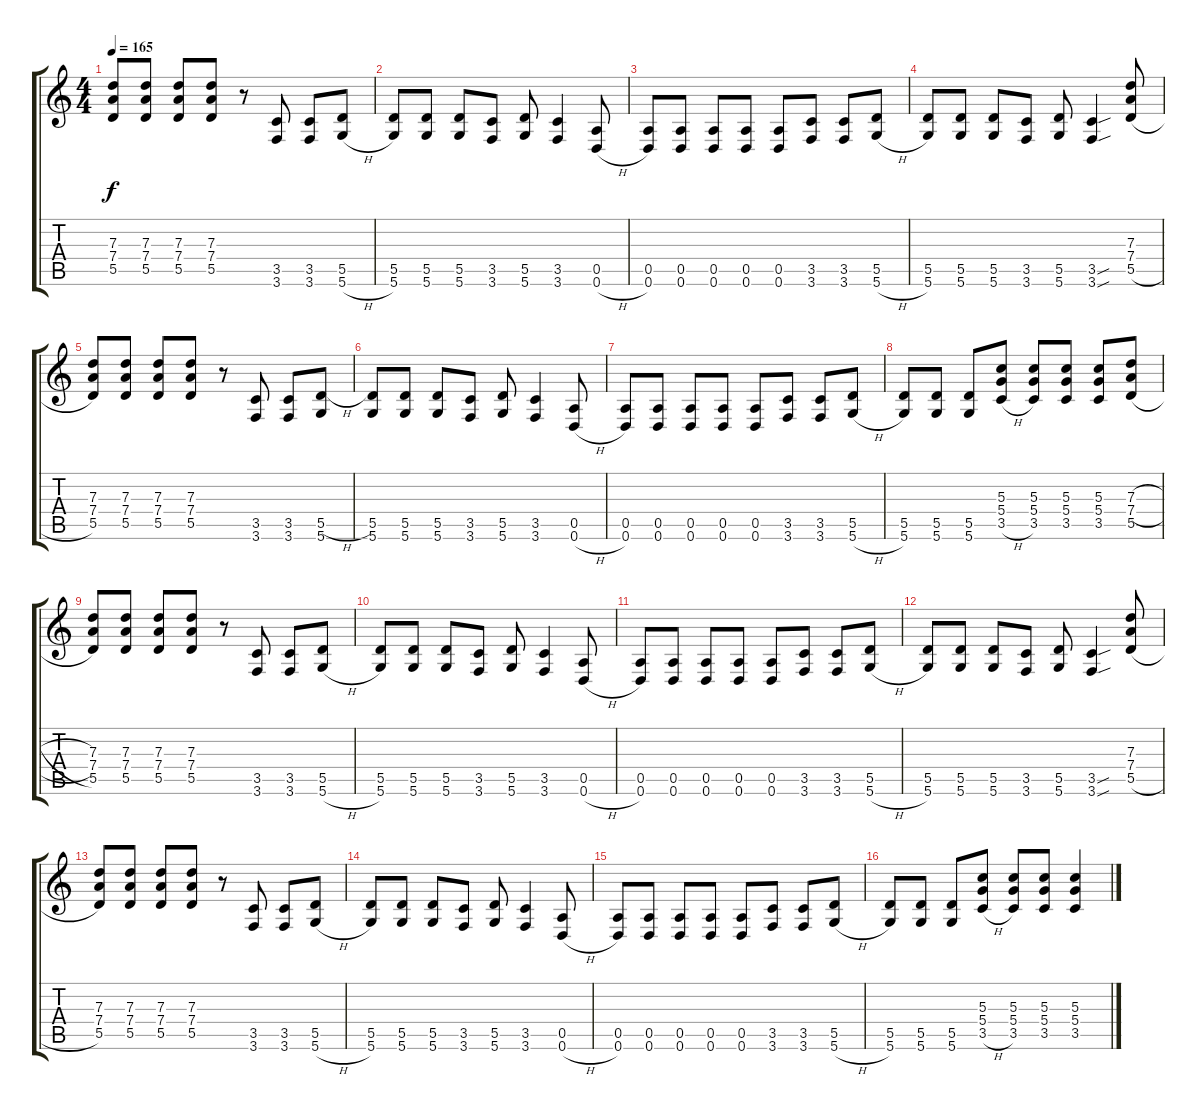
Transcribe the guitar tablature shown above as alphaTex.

\track "" {instrument distortionguitar}
\staff {score tabs}
\tuning (E4 B3 G3 D3 A2 D2) {hide}
\ts (4 4)
\tempo 165
\clef g2
\ks c
(7.3 7.4 5.5).8{dy f} (7.3 7.4 5.5).8 (7.3 7.4 5.5).8 (7.3 7.4 5.5).8 r.8 (3.5 3.6).8 (3.5 3.6).8 (5.5 5.6{h}).8 |
(5.5 5.6).8 (5.5 5.6).8 (5.5 5.6).8 (3.5 3.6).8 (5.5 5.6).8 (3.5 3.6).4 (0.5 0.6{h}).8 |
(0.5 0.6).8 (0.5 0.6).8 (0.5 0.6).8 (0.5 0.6).8 (0.5 0.6).8 (3.5 3.6).8 (3.5 3.6).8 (5.5 5.6{h}).8 |
(5.5 5.6).8 (5.5 5.6).8 (5.5 5.6).8 (3.5 3.6).8 (5.5 5.6).8 (3.5{sou} 3.6{sou}).4 (7.3 7.4 5.5{h}).8 |
(7.3 7.4 5.5).8 (7.3 7.4 5.5).8 (7.3 7.4 5.5).8 (7.3 7.4 5.5).8 r.8 (3.5 3.6).8 (3.5 3.6).8 (5.5{h} 5.6).8 |
(5.5 5.6).8 (5.5 5.6).8 (5.5 5.6).8 (3.5 3.6).8 (5.5 5.6).8 (3.5 3.6).4 (0.5 0.6{h}).8 |
(0.5 0.6).8 (0.5 0.6).8 (0.5 0.6).8 (0.5 0.6).8 (0.5 0.6).8 (3.5 3.6).8 (3.5 3.6).8 (5.5 5.6{h}).8 |
(5.5 5.6).8 (5.5 5.6).8 (5.5 5.6).8 (5.3 5.4 3.5{h}).8 (5.3 5.4 3.5).8 (5.3 5.4 3.5).8 (5.3 5.4 3.5).8 (7.3{h} 7.4{h} 5.5{h}).8 |
(7.3 7.4 5.5).8 (7.3 7.4 5.5).8 (7.3 7.4 5.5).8 (7.3 7.4 5.5).8 r.8 (3.5 3.6).8 (3.5 3.6).8 (5.5 5.6{h}).8 |
(5.5 5.6).8 (5.5 5.6).8 (5.5 5.6).8 (3.5 3.6).8 (5.5 5.6).8 (3.5 3.6).4 (0.5 0.6{h}).8 |
(0.5 0.6).8 (0.5 0.6).8 (0.5 0.6).8 (0.5 0.6).8 (0.5 0.6).8 (3.5 3.6).8 (3.5 3.6).8 (5.5 5.6{h}).8 |
(5.5 5.6).8 (5.5 5.6).8 (5.5 5.6).8 (3.5 3.6).8 (5.5 5.6).8 (3.5{sou} 3.6{sou}).4 (7.3 7.4 5.5{h}).8 |
(7.3 7.4 5.5).8 (7.3 7.4 5.5).8 (7.3 7.4 5.5).8 (7.3 7.4 5.5).8 r.8 (3.5 3.6).8 (3.5 3.6).8 (5.5 5.6{h}).8 |
(5.5 5.6).8 (5.5 5.6).8 (5.5 5.6).8 (3.5 3.6).8 (5.5 5.6).8 (3.5 3.6).4 (0.5 0.6{h}).8 |
(0.5 0.6).8 (0.5 0.6).8 (0.5 0.6).8 (0.5 0.6).8 (0.5 0.6).8 (3.5 3.6).8 (3.5 3.6).8 (5.5 5.6{h}).8 |
(5.5 5.6).8 (5.5 5.6).8 (5.5 5.6).8 (5.3 5.4 3.5{h}).8 (5.3 5.4 3.5).8 (5.3 5.4 3.5).8 (5.3 5.4 3.5).4
